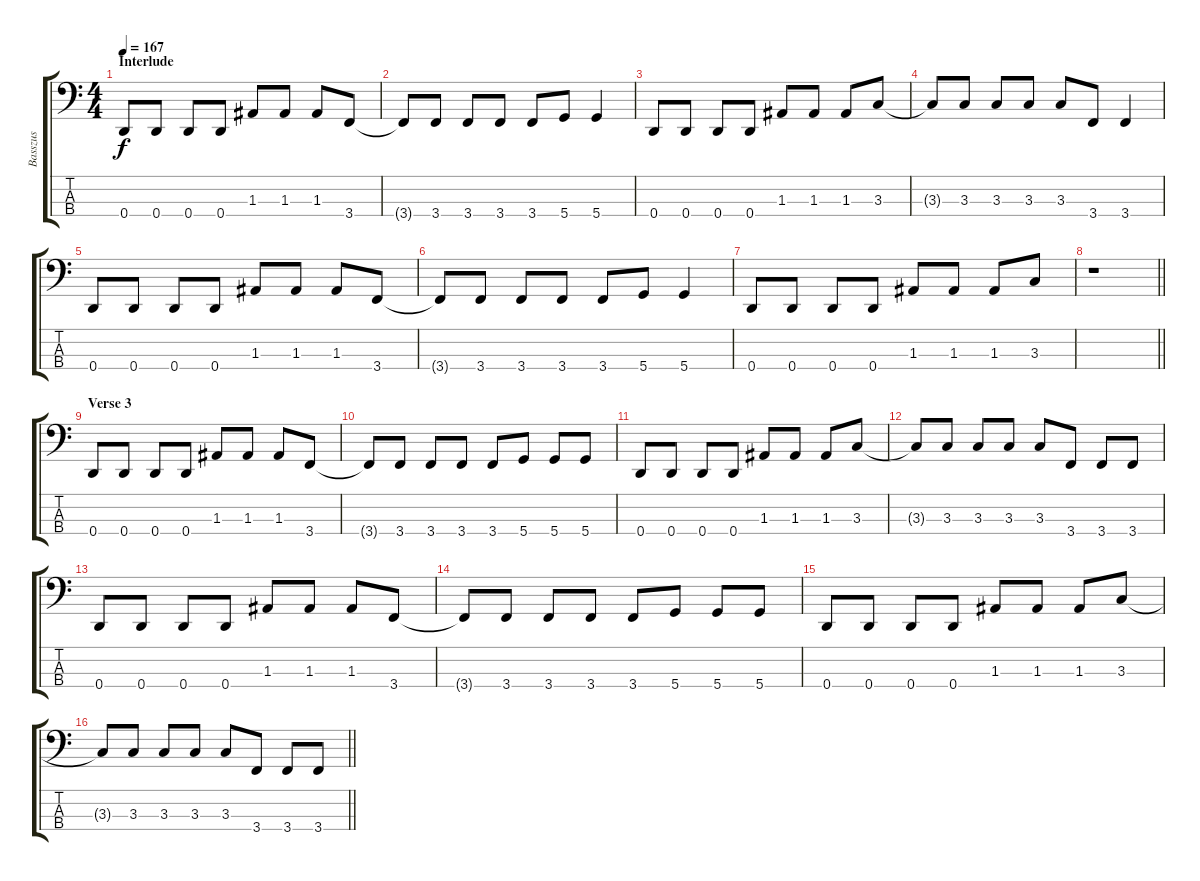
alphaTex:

\track ("Basszus" "Basszus") {instrument electricbasspick}
\staff {score tabs}
\tuning (G2 D2 A1 D1) {hide}
\ts (4 4)
\section ("" "Interlude")
\tempo 167
\clef f4
\ks c
0.4.8{dy f} 0.4.8 0.4.8 0.4.8 1.3.8 1.3.8 1.3.8 3.4.8 |
3.4{t}.8 3.4.8 3.4.8 3.4.8 3.4.8 5.4.8 5.4.4 |
0.4.8 0.4.8 0.4.8 0.4.8 1.3.8 1.3.8 1.3.8 3.3.8 |
3.3{t}.8 3.3.8 3.3.8 3.3.8 3.3.8 3.4.8 3.4.4 |
0.4.8 0.4.8 0.4.8 0.4.8 1.3.8 1.3.8 1.3.8 3.4.8 |
3.4{t}.8 3.4.8 3.4.8 3.4.8 3.4.8 5.4.8 5.4.4 |
0.4.8 0.4.8 0.4.8 0.4.8 1.3.8 1.3.8 1.3.8 3.3.8 |
\barLineRight lightlight
r.1 |
\section ("" "Verse 3")
0.4.8 0.4.8 0.4.8 0.4.8 1.3.8 1.3.8 1.3.8 3.4.8 |
3.4{t}.8 3.4.8 3.4.8 3.4.8 3.4.8 5.4.8 5.4.8 5.4.8 |
0.4.8 0.4.8 0.4.8 0.4.8 1.3.8 1.3.8 1.3.8 3.3.8 |
3.3{t}.8 3.3.8 3.3.8 3.3.8 3.3.8 3.4.8 3.4.8 3.4.8 |
0.4.8 0.4.8 0.4.8 0.4.8 1.3.8 1.3.8 1.3.8 3.4.8 |
3.4{t}.8 3.4.8 3.4.8 3.4.8 3.4.8 5.4.8 5.4.8 5.4.8 |
0.4.8 0.4.8 0.4.8 0.4.8 1.3.8 1.3.8 1.3.8 3.3.8 |
\barLineRight lightlight
3.3{t}.8 3.3.8 3.3.8 3.3.8 3.3.8 3.4.8 3.4.8 3.4.8
